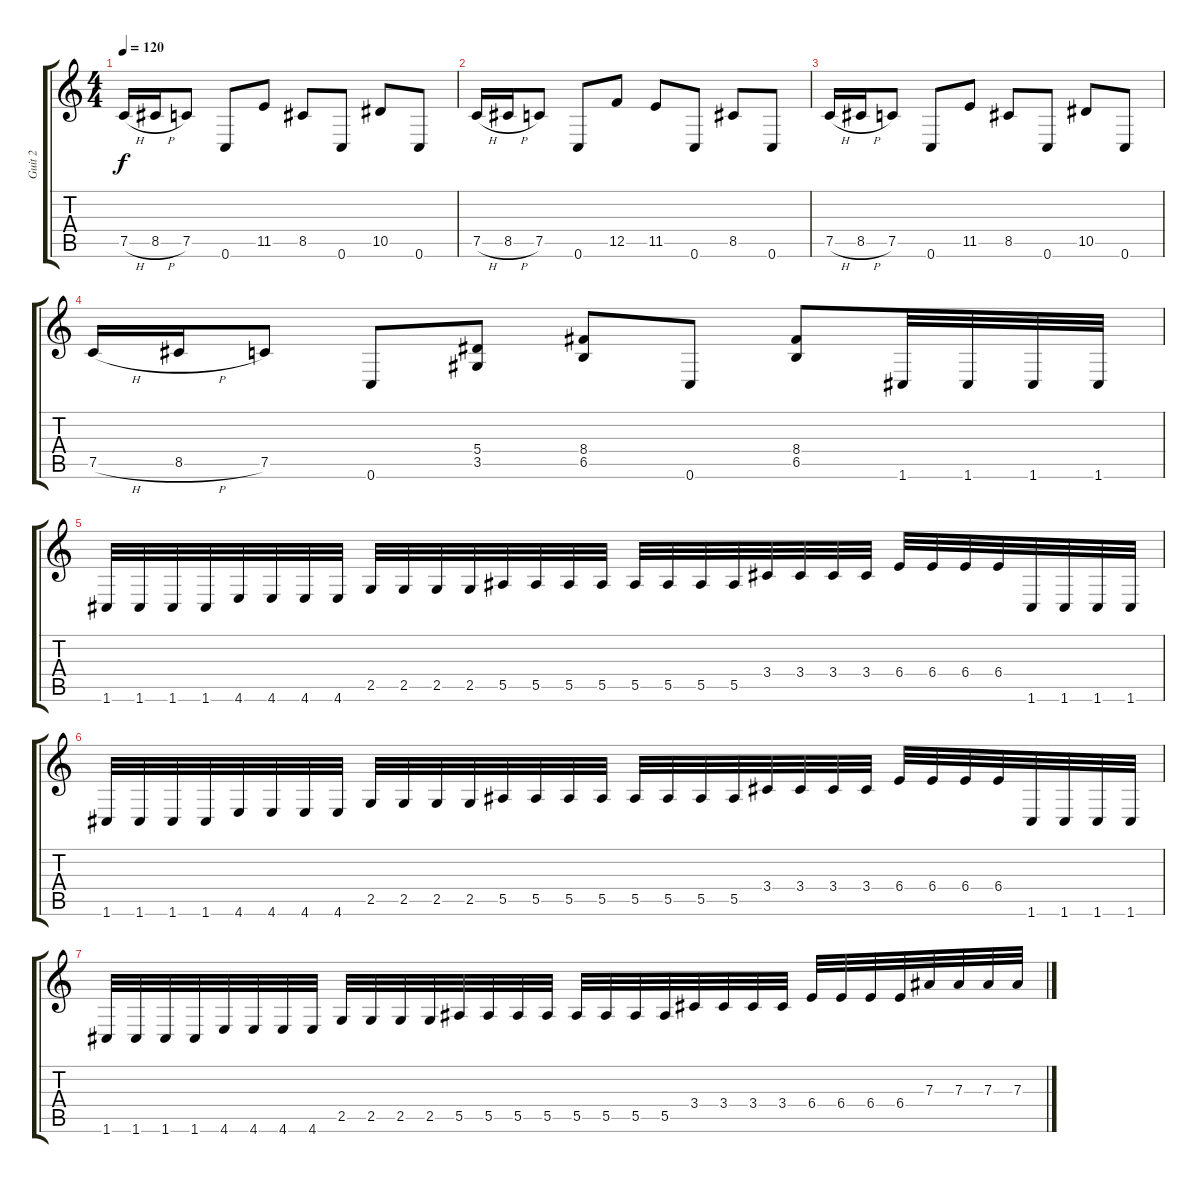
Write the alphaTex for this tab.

\track ("Guit 2" "Guit 2") {instrument distortionguitar}
\staff {score tabs}
\tuning (C4 G3 Eb3 Bb2 F2 C2) {hide}
\ts (4 4)
\tempo 120
\clef g2
\ks c
7.5{h}.16{dy f} 8.5{h}.16 7.5.8 0.6.8 11.5.8 8.5.8 0.6.8 10.5.8 0.6.8 |
7.5{h}.16 8.5{h}.16 7.5.8 0.6.8 12.5.8 11.5.8 0.6.8 8.5.8 0.6.8 |
7.5{h}.16 8.5{h}.16 7.5.8 0.6.8 11.5.8 8.5.8 0.6.8 10.5.8 0.6.8 |
7.5{h}.16 8.5{h}.16 7.5.8 0.6.8 (5.4 3.5).8 (8.4 6.5).8 0.6.8 (8.4 6.5).8 1.6.32 1.6.32 1.6.32 1.6.32 |
1.6.32 1.6.32 1.6.32 1.6.32 4.6.32 4.6.32 4.6.32 4.6.32 2.5.32 2.5.32 2.5.32 2.5.32 5.5.32 5.5.32 5.5.32 5.5.32 5.5.32 5.5.32 5.5.32 5.5.32 3.4.32 3.4.32 3.4.32 3.4.32 6.4.32 6.4.32 6.4.32 6.4.32 1.6.32 1.6.32 1.6.32 1.6.32 |
1.6.32 1.6.32 1.6.32 1.6.32 4.6.32 4.6.32 4.6.32 4.6.32 2.5.32 2.5.32 2.5.32 2.5.32 5.5.32 5.5.32 5.5.32 5.5.32 5.5.32 5.5.32 5.5.32 5.5.32 3.4.32 3.4.32 3.4.32 3.4.32 6.4.32 6.4.32 6.4.32 6.4.32 1.6.32 1.6.32 1.6.32 1.6.32 |
1.6.32 1.6.32 1.6.32 1.6.32 4.6.32 4.6.32 4.6.32 4.6.32 2.5.32 2.5.32 2.5.32 2.5.32 5.5.32 5.5.32 5.5.32 5.5.32 5.5.32 5.5.32 5.5.32 5.5.32 3.4.32 3.4.32 3.4.32 3.4.32 6.4.32 6.4.32 6.4.32 6.4.32 7.3.32 7.3.32 7.3.32 7.3.32
